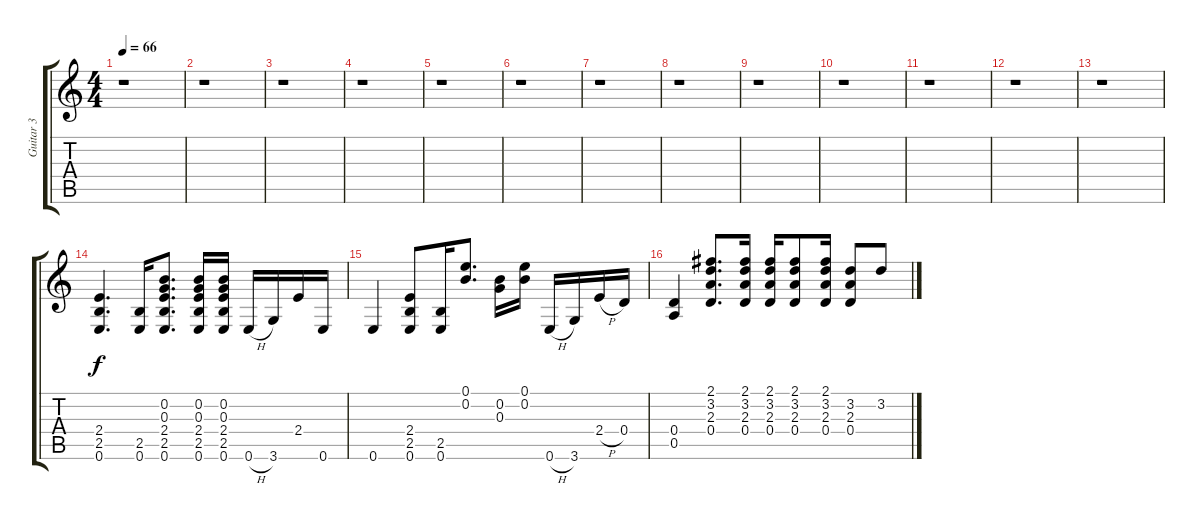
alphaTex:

\track ("Guitar 3" "Guitar 3") {instrument overdrivenguitar}
\staff {score tabs}
\tuning (E4 B3 G3 D3 A2 E2) {hide}
\ts (4 4)
\tempo 66
\clef g2
\ks c
r.1{dy f instrument overdrivenguitar} |
r.1 |
r.1 |
r.1 |
r.1 |
r.1 |
r.1 |
r.1 |
r.1 |
r.1 |
r.1 |
r.1 |
r.1 |
(2.4 2.5 0.6).4{d} (2.5 0.6).16 (0.2 0.3 2.4 2.5 0.6).8{d} (0.2 0.3 2.4 2.5 0.6).16 (0.2 0.3 2.4 2.5 0.6).16 0.6{h}.16 3.6.16 2.4.16 0.6.16 |
0.6.4 (2.4 2.5 0.6).8 (2.5 0.6).16 (0.1 0.2).8{d} (0.2 0.3).16 (0.1 0.2).16 0.6{h}.16 3.6.16 2.4{h}.16 0.4.16 |
(0.4 0.5).4 (2.1 3.2 2.3 0.4).8{d} (2.1 3.2 2.3 0.4).16 (2.1 3.2 2.3 0.4).16 (2.1 3.2 2.3 0.4).8 (2.1 3.2 2.3 0.4).16 (3.2 2.3 0.4).8 3.2.8
